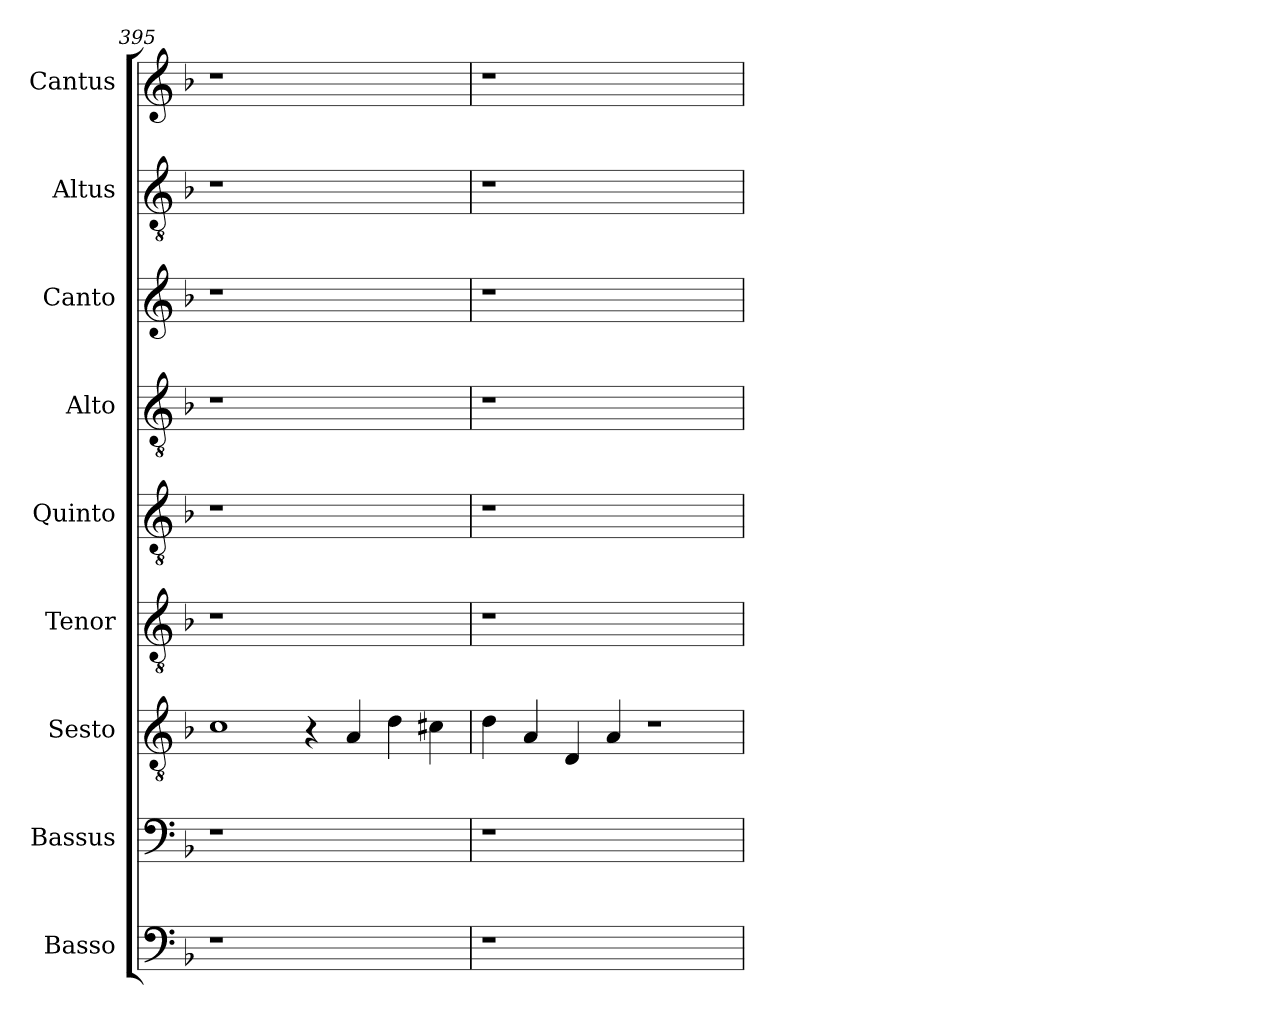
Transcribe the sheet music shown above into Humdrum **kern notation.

**kern	**kern	**kern	**kern	**kern	**kern	**kern	**kern	**kern
*part9	*part8	*part7	*part6	*part5	*part4	*part3	*part2	*part1
*staff9	*staff8	*staff7	*staff6	*staff5	*staff4	*staff3	*staff2	*staff1
*I"Basso	*I"Bassus	*I"Sesto	*I"Tenor	*I"Quinto	*I"Alto	*I"Canto	*I"Altus	*I"Cantus
*	*	*I'Sesto	*I'Tenor	*I'Quinto	*I'Alto	*I'Canto	*I'Altus	*I'Cantus
*clefF4	*clefF4	*clefGv2	*clefGv2	*clefGv2	*clefGv2	*clefG2	*clefGv2	*clefG2
*k[b-]	*k[b-]	*k[b-]	*k[b-]	*k[b-]	*k[b-]	*k[b-]	*k[b-]	*k[b-]
*F:	*F:	*F:	*F:	*F:	*F:	*F:	*F:	*F:
=395	=395	=395	=395	=395	=395	=395	=395	=395
1r	1r	1c	1r	1r	1r	1r	1r	1r
1ryy	1ryy	4r	1ryy	1ryy	1ryy	1ryy	1ryy	1ryy
.	.	4A/	.	.	.	.	.	.
.	.	4d\	.	.	.	.	.	.
.	.	4c#X\	.	.	.	.	.	.
=396	=396	=396	=396	=396	=396	=396	=396	=396
1r	1r	4d\	1r	1r	1r	1r	1r	1r
.	.	4A/	.	.	.	.	.	.
.	.	4D/	.	.	.	.	.	.
.	.	4A/	.	.	.	.	.	.
1ryy	1ryy	1r	1ryy	1ryy	1ryy	1ryy	1ryy	1ryy
=	=	=	=	=	=	=	=	=
*-	*-	*-	*-	*-	*-	*-	*-	*-
